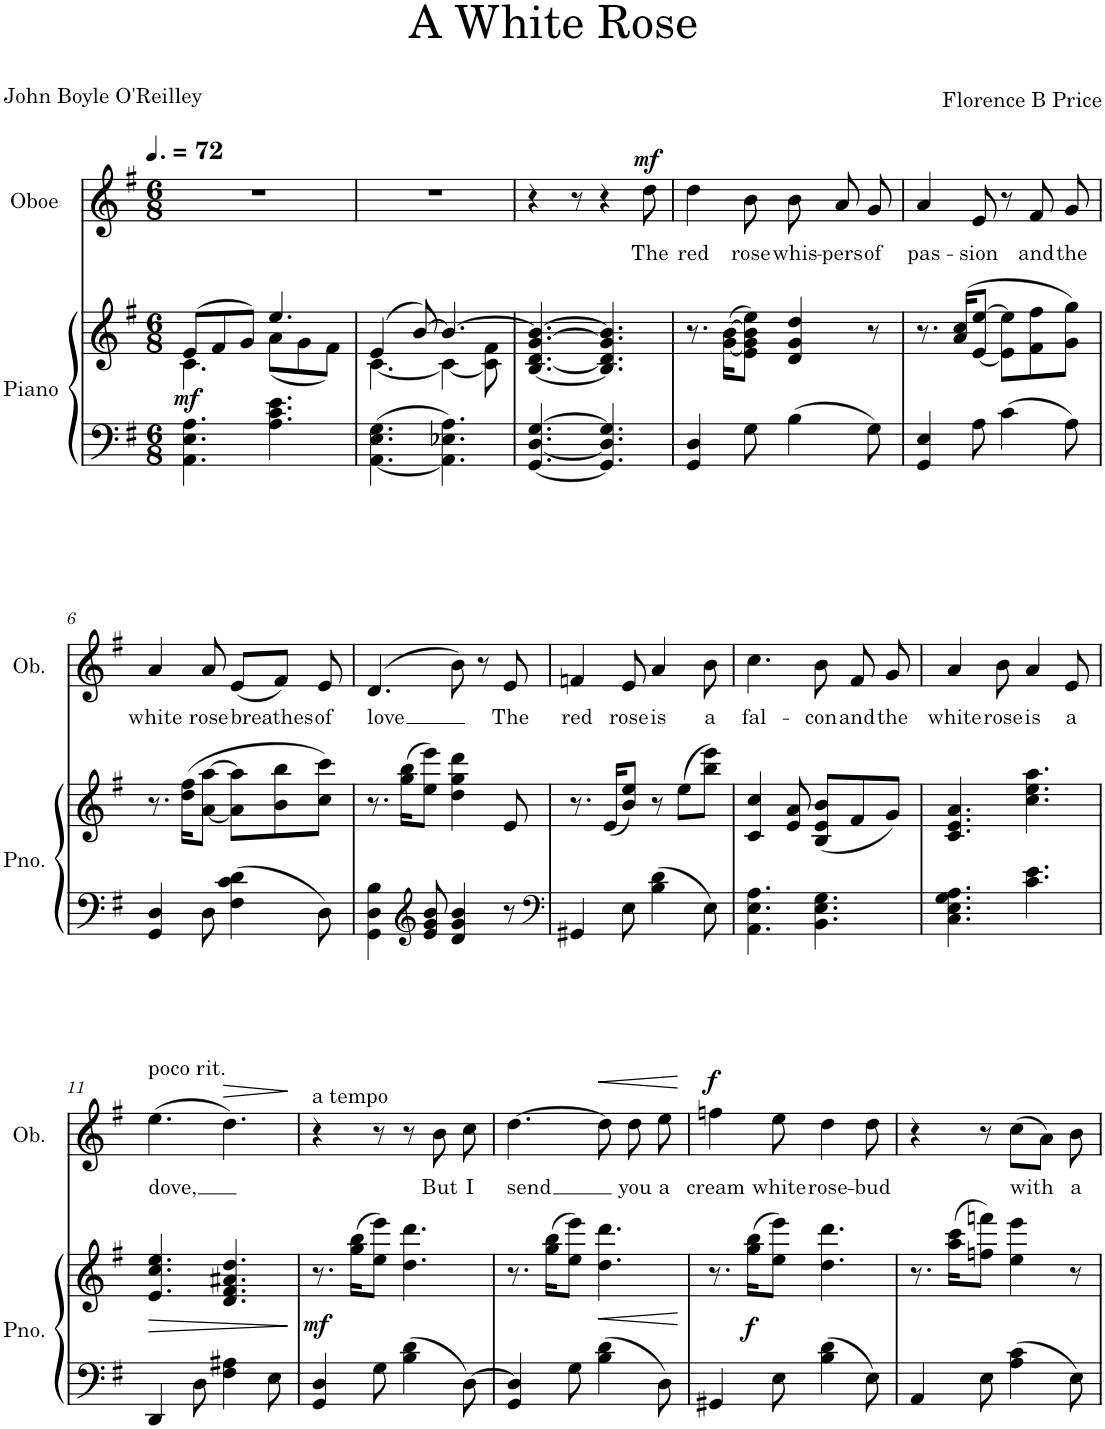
**kern	**kern	**dynam	**kern	**text	**dynam
*part2	*part2	*part2	*part1	*part1	*part1
*staff3	*staff2	*staff2/3	*staff1	*staff1	*staff1
*I"Piano	*	*	*I"Oboe	*	*
*I'Pno.	*	*	*I'Ob.	*	*
*clefF4	*clefG2	*	*clefG2	*	*
*k[f#]	*k[f#]	*	*k[f#]	*	*
*M6/8	*M6/8	*	*M6/8	*	*
*MM108	*MM108	*	*MM108	*	*
=1	=1	=1	=1	=1	=1
*	*^	*	*	*	*
!	!	!	!LO:DY:b	!	!	!
4.AA\ 4.E\ 4.A\	(8e/L	4.c\	mf	2.r	.	.
.	8f#/	.	.	.	.	.
.	8g/J)	.	.	.	.	.
4.A\ 4.c\ 4.e\	4.ee/	(8a\L	.	.	.	.
.	.	8g\	.	.	.	.
.	.	8f#\J)	.	.	.	.
=2	=2	=2	=2	=2	=2	=2
[4.AA\ 4.E\ 4.G\	(4e/	[4.c\	.	2.r	.	.
.	[8b/)	.	.	.	.	.
4.AA\] 4.E-X\ 4.A\	4.b/_	4c\_	.	.	.	.
.	.	8c\] 8f#\	.	.	.	.
*	*v	*v	*	*	*	*
=3	=3	=3	=3	=3	=3
[4.GG/ [4.D/ [4.G/	[4.B/ [4.d/ [4.g/ 4.b/_	.	4r	.	.
.	.	.	8r	.	.
4.GG/] 4.D/] 4.G/]	4.B/] 4.d/] 4.g/] 4.b/]	.	4r	.	.
!	!	!	!	!LO:LY:b	!LO:DY:a
.	.	.	8dd\	The	mf
=4	=4	=4	=4	=4	=4
!	!	!	!	!LO:LY:b	!
4GG/ 4D/	8.r	.	4dd\	red	.
.	(>[16g\ [16b\KL	.	.	.	.
!	!	!	!	!LO:LY:b	!
8G\	8e\ 8g\] 8b\] 8ee\J)	.	8b\	rose	.
!	!	!	!	!LO:LY:b	!
4B\	4d/ 4g/ 4dd/	.	8b\	whis-	.
!	!	!	!	!LO:LY:b	!
.	.	.	8a/	-pers	.
!	!	!	!	!LO:LY:b	!
8G\	8r	.	8g/	of	.
=5	=5	=5	=5	=5	=5
!	!	!	!	!LO:LY:b	!
4GG/ 4E/	8.r	.	4a/	pas-	.
.	(16a/ 16cc/KL	.	.	.	.
!	!	!	!	!LO:LY:b	!
8A\	[8e/ [8ee/J	.	8e/	-sion	.
4c\	8e\] 8ee\]L	.	8r	.	.
!	!	!	!	!LO:LY:b	!
.	8f#\ 8ff#\	.	8f#/	and	.
!	!	!	!	!LO:LY:b	!
8A\	8g\ 8gg\J)	.	8g/	the	.
!!LO:LB:g=z
=6	=6	=6	=6	=6	=6
!	!	!	!	!LO:LY:b	!
4GG/ 4D/	8.r	.	4a/	white	.
.	(16dd\ 16ff#\KL	.	.	.	.
!	!	!	!	!LO:LY:b	!
8D\	[8a\ [8aa\J	.	8a/	rose	.
!	!	!	!	!LO:LY:b	!
4F#\ 4c\ 4d\	8a\] 8aa\]L	.	(8e/L	breathes	.
.	8b\ 8bb\	.	8f#/J)	.	.
!	!	!	!	!LO:LY:b	!
8D\	8cc\ 8ccc\J)	.	8e/	of	.
=7	=7	=7	=7	=7	=7
!	!	!	!	!LO:LY:b	!
4GG\ 4D\ 4B\	8.r	.	(4.d/	love	.
.	(16gg\ 16bb\KL	.	.	.	.
*clefG2	*	*	*	*	*
8e/ 8g/ 8b/	8ee\ 8eee\J)	.	.	.	.
4d/ 4g/ 4b/	4dd\ 4gg\ 4ddd\	.	8b\)	.	.
.	.	.	8r	.	.
!	!	!	!	!LO:LY:b	!
8r	8e/	.	8e/	The	.
=8	=8	=8	=8	=8	=8
*clefF4	*	*	*	*	*
!	!	!	!	!LO:LY:b	!
4GG#X/	8.r	.	4fn/	red	.
.	(16e/KL	.	.	.	.
!	!	!	!	!LO:LY:b	!
8E\	8b/ 8ee/J)	.	8e/	rose	.
!	!	!	!	!LO:LY:b	!
4B\ 4d\	8r	.	4a/	is	.
.	(8ee\L	.	.	.	.
!	!	!	!	!LO:LY:b	!
8E\	8bb\ 8eee\J)	.	8b\	a	.
=9	=9	=9	=9	=9	=9
!	!	!	!	!LO:LY:b	!
4.AA\ 4.E\ 4.A\	4c/ 4cc/	.	4.cc\	fal-	.
.	8e/ 8a/	.	.	.	.
!	!	!	!	!LO:LY:b	!
4.BB\ 4.E\ 4.G\	(8B/ 8e/ 8b/L	.	8b\	-con	.
!	!	!	!	!LO:LY:b	!
.	8f#/	.	8f#/	and	.
!	!	!	!	!LO:LY:b	!
.	8g/J)	.	8g/	the	.
=10	=10	=10	=10	=10	=10
!	!	!	!	!LO:LY:b	!
4.C\ 4.E\ 4.G\ 4.A\	4.c/ 4.e/ 4.a/	.	4a/	white	.
!	!	!	!	!LO:LY:b	!
.	.	.	8b\	rose	.
!	!	!	!	!LO:LY:b	!
4.c\ 4.e\	4.cc\ 4.ee\ 4.aa\	.	4a/	is	.
!	!	!	!	!LO:LY:b	!
.	.	.	8e/	a	.
!!LO:LB:g=z
=11	=11	=11	=11	=11	=11
!	!	!	!LO:TX:a:t=poco rit.	!	!
!	!	!LO:HP:b	!	!LO:LY:b	!
4DD/	4.e/ 4.cc/ 4.ee/	>	(4.ee\	dove,	.
8D\	.	.	.	.	.
!	!	!	!	!	!LO:HP:b
4F#\ 4A#X\	4.d/ 4.f#/ 4.a#X/ 4.dd/	.	4.dd\)	.	>
8E\	.	.	.	.	.
.	.	]	.	.	]
=12	=12	=12	=12	=12	=12
!	!	!	!LO:TX:a:t=a tempo	!	!
!	!	!LO:DY:b	!	!	!
4GG/ 4D/	8.r	mf	4r	.	.
.	(16gg\ 16bb\KL	.	.	.	.
8G\	8ee\ 8eee\J)	.	8r	.	.
4B\ 4d\	4.dd\ 4.ddd\	.	8r	.	.
!	!	!	!	!LO:LY:b	!
.	.	.	8b\	But	.
!	!	!	!	!LO:LY:b	!
[8D\	.	.	8cc\	I	.
=13	=13	=13	=13	=13	=13
!	!	!	!	!LO:LY:b	!
4GG/ 4D/]	8.r	.	[4.dd\	send	.
.	(16gg\ 16bb\KL	.	.	.	.
8G\	8ee\ 8eee\J)	.	.	.	.
!	!	!LO:HP:b	!	!	!LO:HP:b
4B\ 4d\	4.dd\ 4.ddd\	<	8dd\]	.	<
!	!	!	!	!LO:LY:b	!
.	.	.	8dd\	you	.
!	!	!	!	!LO:LY:b	!
8D\	.	.	8ee\	a	.
.	.	[	.	.	[
=14	=14	=14	=14	=14	=14
!	!	!	!	!LO:LY:b	!LO:DY:a
4GG#X/	8.r	.	4ffn\	cream	f
!	!	!LO:DY:b	!	!	!
.	(16gg\ 16bb\KL	f	.	.	.
!	!	!	!	!LO:LY:b	!
8E\	8ee\ 8eee\J)	.	8ee\	white	.
!	!	!	!	!LO:LY:b	!
4B\ 4d\	4.dd\ 4.ddd\	.	4dd\	rose-	.
!	!	!	!	!LO:LY:b	!
8E\	.	.	8dd\	-bud	.
=15	=15	=15	=15	=15	=15
4AA/	8.r	.	4r	.	.
.	(16aa\ 16ccc\KL	.	.	.	.
8E\	8ffn\ 8fffn\J)	.	8r	.	.
!	!	!	!	!LO:LY:b	!
4A\ 4c\	4ee\ 4eee\	.	(8cc\L	with	.
.	.	.	8a\J)	.	.
!	!	!	!	!LO:LY:b	!
8E\	8r	.	8b\	a	.
=	=	=	=	=	=
*-	*-	*-	*-	*-	*-
